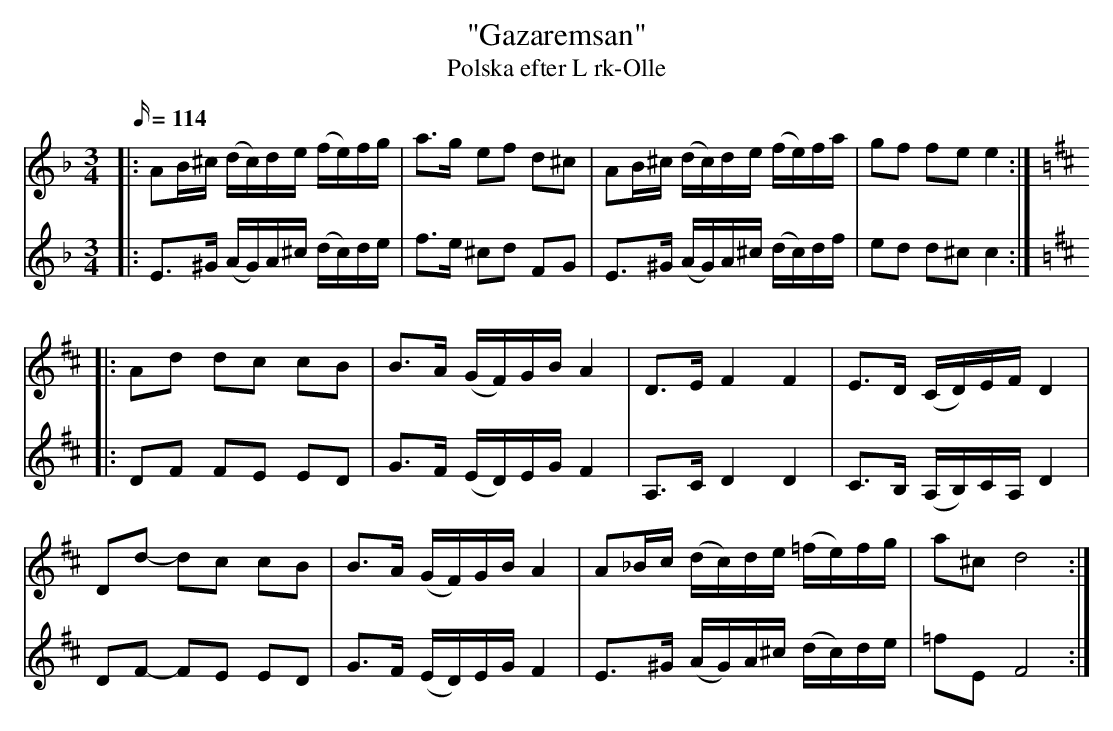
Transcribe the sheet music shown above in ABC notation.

X:1
T: "Gazaremsan"
T: Polska efter L rk-Olle
M: 3/4
L: 1/16
Q: 114
K: Dm
V: 1
|: A2B^c (dc)de (fe)fg | a3g e2f2 d2^c2 | A2B^c (dc)de (fe)fa | g2f2 f2e2 e4 :|
K: D
|: A2d2 d2c2 c2B2 | B3A (GF)GB A4 | D3E F4 F4 | E3D (CD)EF D4 |
D2d2- d2c2 c2B2 | B3A (GF)GB A4 | A2_Bc (dc)de (=fe)fg | a2^c2 d8 :|
V: 2
|: E3^G (AG)A^c (dc)de | f3e ^c2d2 F2G2 | E3^G (AG)A^c (dc)df | e2d2 d2^c2 c4 :|
K: D
|: D2F2 F2E2 E2D2 | G3F (ED)EG F4 | A,3C D4 D4 | C3B, (A,B,)CA, D4 |
D2F2- F2E2 E2D2 | G3F (ED)EG F4 | E3^G (AG)A^c (dc)de | =f2E2 F8 :|
